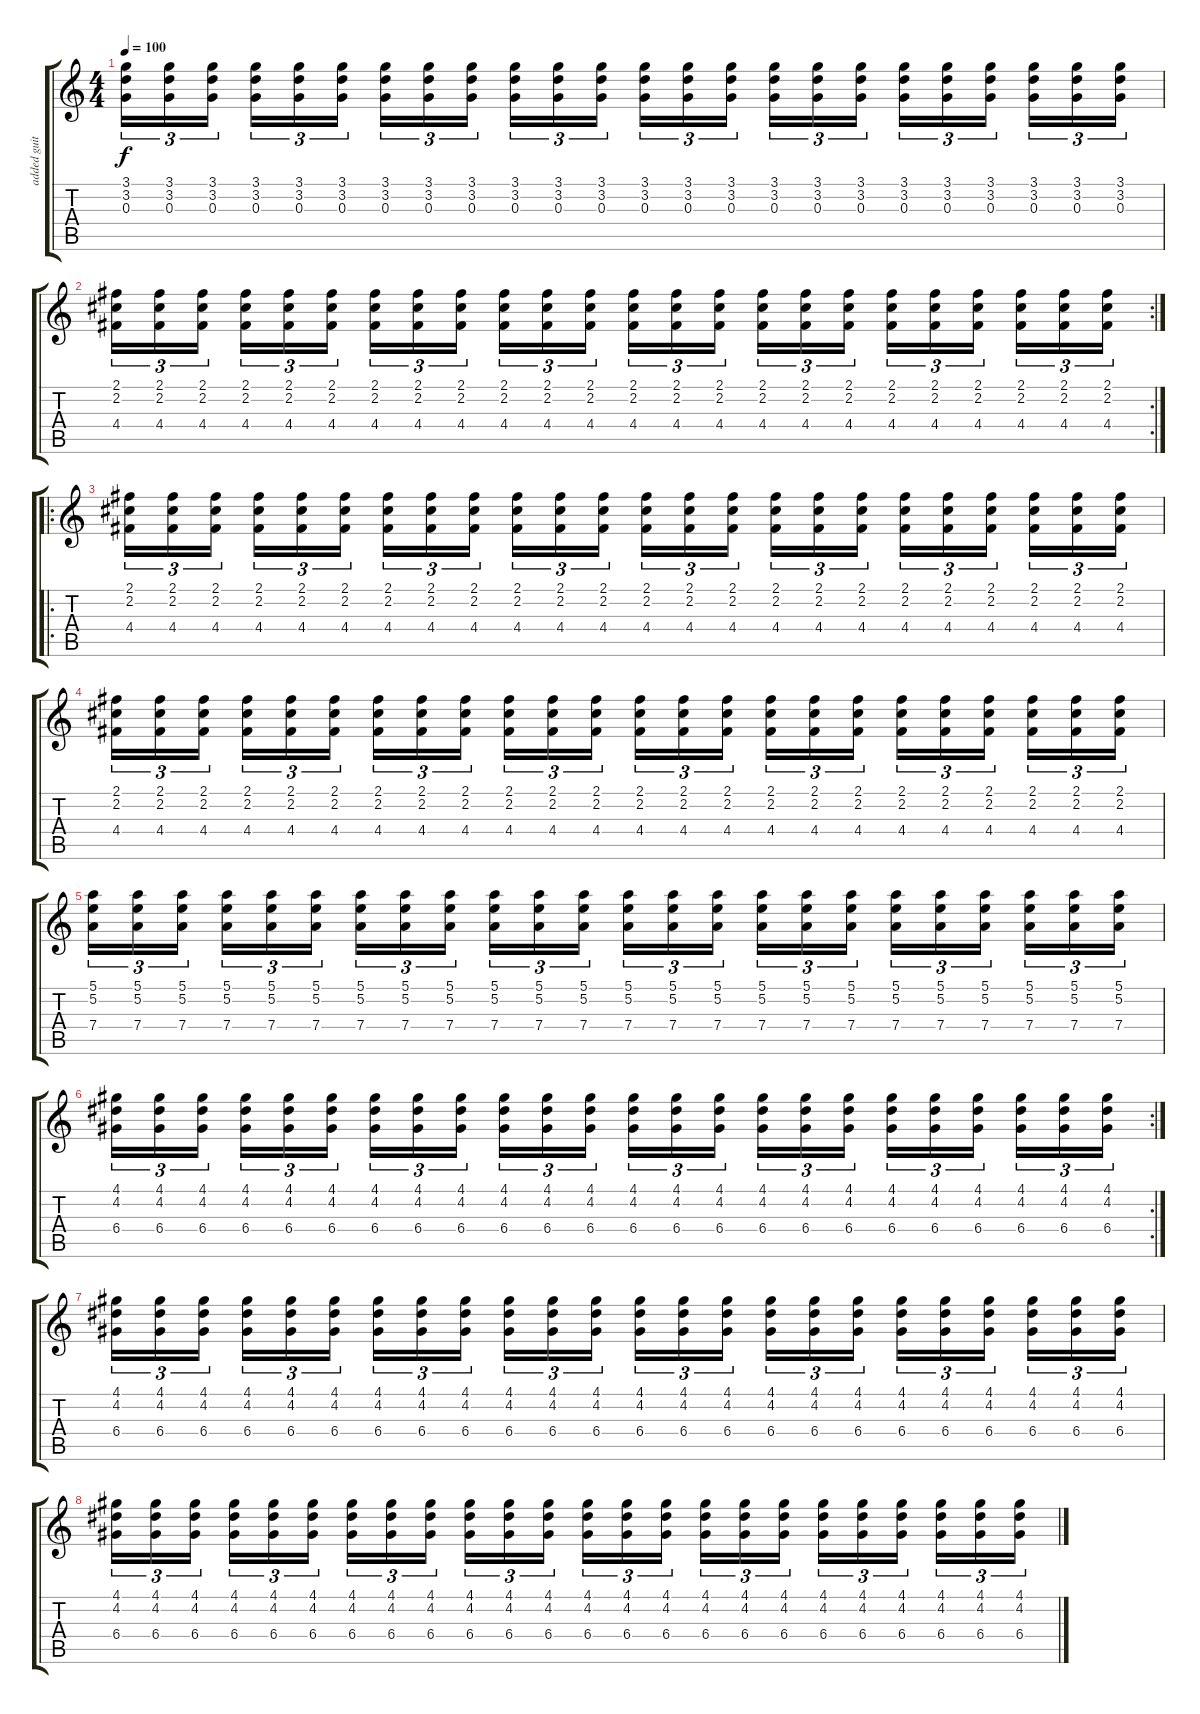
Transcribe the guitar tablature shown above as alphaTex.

\track ("added guitar" "added guit") {instrument distortionguitar}
\staff {score tabs}
\tuning (E4 B3 G3 D3 A2 E2) {hide}
\ts (4 4)
\tempo 100
\clef g2
\ks c
(3.1 3.2 0.3).16{tu (3 2) dy f} (3.1 3.2 0.3).16{tu (3 2)} (3.1 3.2 0.3).16{tu (3 2)} (3.1 3.2 0.3).16{tu (3 2)} (3.1 3.2 0.3).16{tu (3 2)} (3.1 3.2 0.3).16{tu (3 2)} (3.1 3.2 0.3).16{tu (3 2)} (3.1 3.2 0.3).16{tu (3 2)} (3.1 3.2 0.3).16{tu (3 2)} (3.1 3.2 0.3).16{tu (3 2)} (3.1 3.2 0.3).16{tu (3 2)} (3.1 3.2 0.3).16{tu (3 2)} (3.1 3.2 0.3).16{tu (3 2)} (3.1 3.2 0.3).16{tu (3 2)} (3.1 3.2 0.3).16{tu (3 2)} (3.1 3.2 0.3).16{tu (3 2)} (3.1 3.2 0.3).16{tu (3 2)} (3.1 3.2 0.3).16{tu (3 2)} (3.1 3.2 0.3).16{tu (3 2)} (3.1 3.2 0.3).16{tu (3 2)} (3.1 3.2 0.3).16{tu (3 2)} (3.1 3.2 0.3).16{tu (3 2)} (3.1 3.2 0.3).16{tu (3 2)} (3.1 3.2 0.3).16{tu (3 2)} |
\rc 2
(2.1 2.2 4.4).16{tu (3 2)} (2.1 2.2 4.4).16{tu (3 2)} (2.1 2.2 4.4).16{tu (3 2)} (2.1 2.2 4.4).16{tu (3 2)} (2.1 2.2 4.4).16{tu (3 2)} (2.1 2.2 4.4).16{tu (3 2)} (2.1 2.2 4.4).16{tu (3 2)} (2.1 2.2 4.4).16{tu (3 2)} (2.1 2.2 4.4).16{tu (3 2)} (2.1 2.2 4.4).16{tu (3 2)} (2.1 2.2 4.4).16{tu (3 2)} (2.1 2.2 4.4).16{tu (3 2)} (2.1 2.2 4.4).16{tu (3 2)} (2.1 2.2 4.4).16{tu (3 2)} (2.1 2.2 4.4).16{tu (3 2)} (2.1 2.2 4.4).16{tu (3 2)} (2.1 2.2 4.4).16{tu (3 2)} (2.1 2.2 4.4).16{tu (3 2)} (2.1 2.2 4.4).16{tu (3 2)} (2.1 2.2 4.4).16{tu (3 2)} (2.1 2.2 4.4).16{tu (3 2)} (2.1 2.2 4.4).16{tu (3 2)} (2.1 2.2 4.4).16{tu (3 2)} (2.1 2.2 4.4).16{tu (3 2)} |
\ro
(2.1 2.2 4.4).16{tu (3 2)} (2.1 2.2 4.4).16{tu (3 2)} (2.1 2.2 4.4).16{tu (3 2)} (2.1 2.2 4.4).16{tu (3 2)} (2.1 2.2 4.4).16{tu (3 2)} (2.1 2.2 4.4).16{tu (3 2)} (2.1 2.2 4.4).16{tu (3 2)} (2.1 2.2 4.4).16{tu (3 2)} (2.1 2.2 4.4).16{tu (3 2)} (2.1 2.2 4.4).16{tu (3 2)} (2.1 2.2 4.4).16{tu (3 2)} (2.1 2.2 4.4).16{tu (3 2)} (2.1 2.2 4.4).16{tu (3 2)} (2.1 2.2 4.4).16{tu (3 2)} (2.1 2.2 4.4).16{tu (3 2)} (2.1 2.2 4.4).16{tu (3 2)} (2.1 2.2 4.4).16{tu (3 2)} (2.1 2.2 4.4).16{tu (3 2)} (2.1 2.2 4.4).16{tu (3 2)} (2.1 2.2 4.4).16{tu (3 2)} (2.1 2.2 4.4).16{tu (3 2)} (2.1 2.2 4.4).16{tu (3 2)} (2.1 2.2 4.4).16{tu (3 2)} (2.1 2.2 4.4).16{tu (3 2)} |
(2.1 2.2 4.4).16{tu (3 2)} (2.1 2.2 4.4).16{tu (3 2)} (2.1 2.2 4.4).16{tu (3 2)} (2.1 2.2 4.4).16{tu (3 2)} (2.1 2.2 4.4).16{tu (3 2)} (2.1 2.2 4.4).16{tu (3 2)} (2.1 2.2 4.4).16{tu (3 2)} (2.1 2.2 4.4).16{tu (3 2)} (2.1 2.2 4.4).16{tu (3 2)} (2.1 2.2 4.4).16{tu (3 2)} (2.1 2.2 4.4).16{tu (3 2)} (2.1 2.2 4.4).16{tu (3 2)} (2.1 2.2 4.4).16{tu (3 2)} (2.1 2.2 4.4).16{tu (3 2)} (2.1 2.2 4.4).16{tu (3 2)} (2.1 2.2 4.4).16{tu (3 2)} (2.1 2.2 4.4).16{tu (3 2)} (2.1 2.2 4.4).16{tu (3 2)} (2.1 2.2 4.4).16{tu (3 2)} (2.1 2.2 4.4).16{tu (3 2)} (2.1 2.2 4.4).16{tu (3 2)} (2.1 2.2 4.4).16{tu (3 2)} (2.1 2.2 4.4).16{tu (3 2)} (2.1 2.2 4.4).16{tu (3 2)} |
(5.1 5.2 7.4).16{tu (3 2)} (5.1 5.2 7.4).16{tu (3 2)} (5.1 5.2 7.4).16{tu (3 2)} (5.1 5.2 7.4).16{tu (3 2)} (5.1 5.2 7.4).16{tu (3 2)} (5.1 5.2 7.4).16{tu (3 2)} (5.1 5.2 7.4).16{tu (3 2)} (5.1 5.2 7.4).16{tu (3 2)} (5.1 5.2 7.4).16{tu (3 2)} (5.1 5.2 7.4).16{tu (3 2)} (5.1 5.2 7.4).16{tu (3 2)} (5.1 5.2 7.4).16{tu (3 2)} (5.1 5.2 7.4).16{tu (3 2)} (5.1 5.2 7.4).16{tu (3 2)} (5.1 5.2 7.4).16{tu (3 2)} (5.1 5.2 7.4).16{tu (3 2)} (5.1 5.2 7.4).16{tu (3 2)} (5.1 5.2 7.4).16{tu (3 2)} (5.1 5.2 7.4).16{tu (3 2)} (5.1 5.2 7.4).16{tu (3 2)} (5.1 5.2 7.4).16{tu (3 2)} (5.1 5.2 7.4).16{tu (3 2)} (5.1 5.2 7.4).16{tu (3 2)} (5.1 5.2 7.4).16{tu (3 2)} |
\rc 2
(4.1 4.2 6.4).16{tu (3 2)} (4.1 4.2 6.4).16{tu (3 2)} (4.1 4.2 6.4).16{tu (3 2)} (4.1 4.2 6.4).16{tu (3 2)} (4.1 4.2 6.4).16{tu (3 2)} (4.1 4.2 6.4).16{tu (3 2)} (4.1 4.2 6.4).16{tu (3 2)} (4.1 4.2 6.4).16{tu (3 2)} (4.1 4.2 6.4).16{tu (3 2)} (4.1 4.2 6.4).16{tu (3 2)} (4.1 4.2 6.4).16{tu (3 2)} (4.1 4.2 6.4).16{tu (3 2)} (4.1 4.2 6.4).16{tu (3 2)} (4.1 4.2 6.4).16{tu (3 2)} (4.1 4.2 6.4).16{tu (3 2)} (4.1 4.2 6.4).16{tu (3 2)} (4.1 4.2 6.4).16{tu (3 2)} (4.1 4.2 6.4).16{tu (3 2)} (4.1 4.2 6.4).16{tu (3 2)} (4.1 4.2 6.4).16{tu (3 2)} (4.1 4.2 6.4).16{tu (3 2)} (4.1 4.2 6.4).16{tu (3 2)} (4.1 4.2 6.4).16{tu (3 2)} (4.1 4.2 6.4).16{tu (3 2)} |
(4.1 4.2 6.4).16{tu (3 2)} (4.1 4.2 6.4).16{tu (3 2)} (4.1 4.2 6.4).16{tu (3 2)} (4.1 4.2 6.4).16{tu (3 2)} (4.1 4.2 6.4).16{tu (3 2)} (4.1 4.2 6.4).16{tu (3 2)} (4.1 4.2 6.4).16{tu (3 2)} (4.1 4.2 6.4).16{tu (3 2)} (4.1 4.2 6.4).16{tu (3 2)} (4.1 4.2 6.4).16{tu (3 2)} (4.1 4.2 6.4).16{tu (3 2)} (4.1 4.2 6.4).16{tu (3 2)} (4.1 4.2 6.4).16{tu (3 2)} (4.1 4.2 6.4).16{tu (3 2)} (4.1 4.2 6.4).16{tu (3 2)} (4.1 4.2 6.4).16{tu (3 2)} (4.1 4.2 6.4).16{tu (3 2)} (4.1 4.2 6.4).16{tu (3 2)} (4.1 4.2 6.4).16{tu (3 2)} (4.1 4.2 6.4).16{tu (3 2)} (4.1 4.2 6.4).16{tu (3 2)} (4.1 4.2 6.4).16{tu (3 2)} (4.1 4.2 6.4).16{tu (3 2)} (4.1 4.2 6.4).16{tu (3 2)} |
(4.1 4.2 6.4).16{tu (3 2)} (4.1 4.2 6.4).16{tu (3 2)} (4.1 4.2 6.4).16{tu (3 2)} (4.1 4.2 6.4).16{tu (3 2)} (4.1 4.2 6.4).16{tu (3 2)} (4.1 4.2 6.4).16{tu (3 2)} (4.1 4.2 6.4).16{tu (3 2)} (4.1 4.2 6.4).16{tu (3 2)} (4.1 4.2 6.4).16{tu (3 2)} (4.1 4.2 6.4).16{tu (3 2)} (4.1 4.2 6.4).16{tu (3 2)} (4.1 4.2 6.4).16{tu (3 2)} (4.1 4.2 6.4).16{tu (3 2)} (4.1 4.2 6.4).16{tu (3 2)} (4.1 4.2 6.4).16{tu (3 2)} (4.1 4.2 6.4).16{tu (3 2)} (4.1 4.2 6.4).16{tu (3 2)} (4.1 4.2 6.4).16{tu (3 2)} (4.1 4.2 6.4).16{tu (3 2)} (4.1 4.2 6.4).16{tu (3 2)} (4.1 4.2 6.4).16{tu (3 2)} (4.1 4.2 6.4).16{tu (3 2)} (4.1 4.2 6.4).16{tu (3 2)} (4.1 4.2 6.4).16{tu (3 2)}
